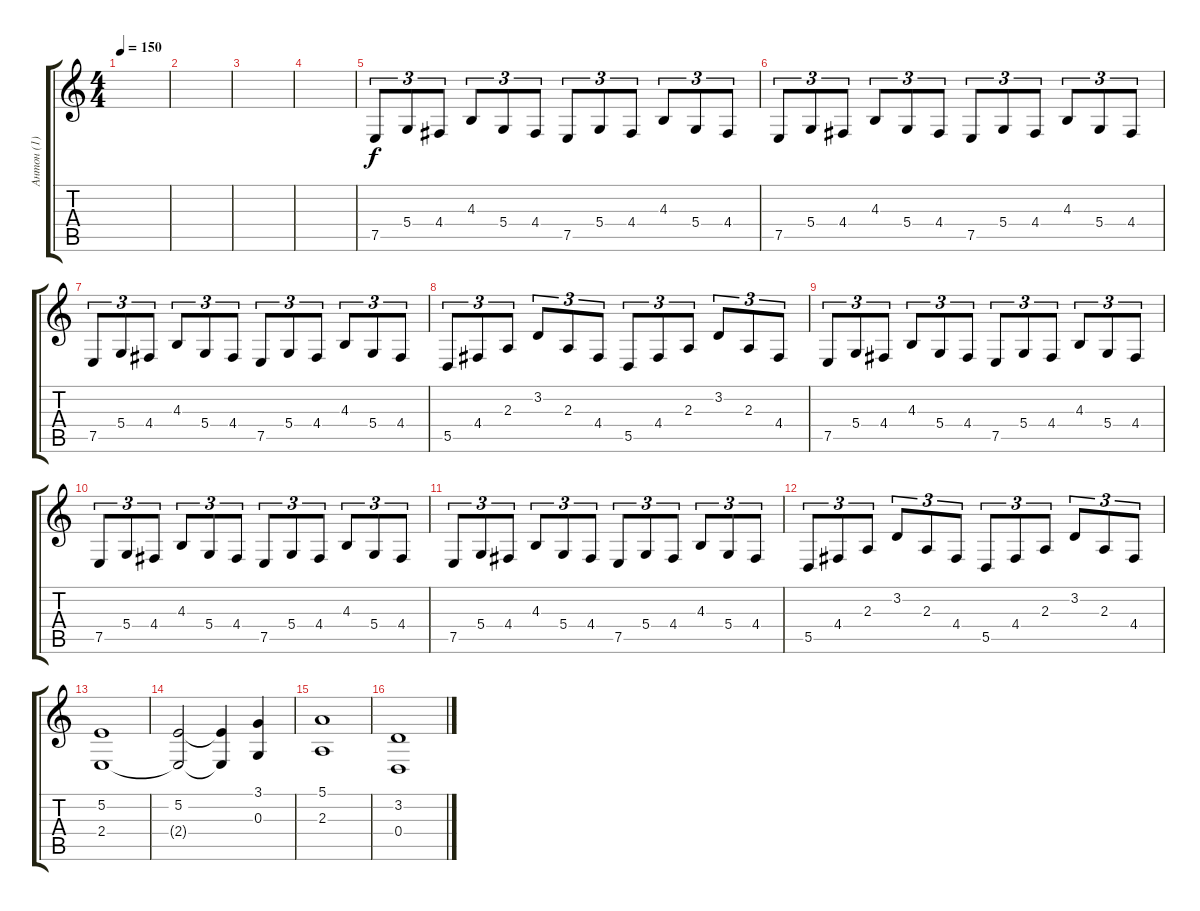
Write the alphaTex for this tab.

\track ("Антон (1) - клавиши" "Антон (1) ") {instrument acousticgrandpiano}
\staff {score tabs}
\tuning (E4 B3 G3 D3 A2 E2) {hide}
\ts (4 4)
\tempo 150
\clef g2
\ks c
|
|
|
|
7.5.8{tu (3 2)} 5.4.8{tu (3 2)} 4.4.8{tu (3 2)} 4.3.8{tu (3 2)} 5.4.8{tu (3 2)} 4.4.8{tu (3 2)} 7.5.8{tu (3 2)} 5.4.8{tu (3 2)} 4.4.8{tu (3 2)} 4.3.8{tu (3 2)} 5.4.8{tu (3 2)} 4.4.8{tu (3 2)} |
7.5.8{tu (3 2)} 5.4.8{tu (3 2)} 4.4.8{tu (3 2)} 4.3.8{tu (3 2)} 5.4.8{tu (3 2)} 4.4.8{tu (3 2)} 7.5.8{tu (3 2)} 5.4.8{tu (3 2)} 4.4.8{tu (3 2)} 4.3.8{tu (3 2)} 5.4.8{tu (3 2)} 4.4.8{tu (3 2)} |
7.5.8{tu (3 2)} 5.4.8{tu (3 2)} 4.4.8{tu (3 2)} 4.3.8{tu (3 2)} 5.4.8{tu (3 2)} 4.4.8{tu (3 2)} 7.5.8{tu (3 2)} 5.4.8{tu (3 2)} 4.4.8{tu (3 2)} 4.3.8{tu (3 2)} 5.4.8{tu (3 2)} 4.4.8{tu (3 2)} |
5.5.8{tu (3 2)} 4.4.8{tu (3 2)} 2.3.8{tu (3 2)} 3.2.8{tu (3 2)} 2.3.8{tu (3 2)} 4.4.8{tu (3 2)} 5.5.8{tu (3 2)} 4.4.8{tu (3 2)} 2.3.8{tu (3 2)} 3.2.8{tu (3 2)} 2.3.8{tu (3 2)} 4.4.8{tu (3 2)} |
7.5.8{tu (3 2)} 5.4.8{tu (3 2)} 4.4.8{tu (3 2)} 4.3.8{tu (3 2)} 5.4.8{tu (3 2)} 4.4.8{tu (3 2)} 7.5.8{tu (3 2)} 5.4.8{tu (3 2)} 4.4.8{tu (3 2)} 4.3.8{tu (3 2)} 5.4.8{tu (3 2)} 4.4.8{tu (3 2)} |
7.5.8{tu (3 2)} 5.4.8{tu (3 2)} 4.4.8{tu (3 2)} 4.3.8{tu (3 2)} 5.4.8{tu (3 2)} 4.4.8{tu (3 2)} 7.5.8{tu (3 2)} 5.4.8{tu (3 2)} 4.4.8{tu (3 2)} 4.3.8{tu (3 2)} 5.4.8{tu (3 2)} 4.4.8{tu (3 2)} |
7.5.8{tu (3 2)} 5.4.8{tu (3 2)} 4.4.8{tu (3 2)} 4.3.8{tu (3 2)} 5.4.8{tu (3 2)} 4.4.8{tu (3 2)} 7.5.8{tu (3 2)} 5.4.8{tu (3 2)} 4.4.8{tu (3 2)} 4.3.8{tu (3 2)} 5.4.8{tu (3 2)} 4.4.8{tu (3 2)} |
5.5.8{tu (3 2)} 4.4.8{tu (3 2)} 2.3.8{tu (3 2)} 3.2.8{tu (3 2)} 2.3.8{tu (3 2)} 4.4.8{tu (3 2)} 5.5.8{tu (3 2)} 4.4.8{tu (3 2)} 2.3.8{tu (3 2)} 3.2.8{tu (3 2)} 2.3.8{tu (3 2)} 4.4.8{tu (3 2)} |
(5.2 2.4).1 |
(5.2 2.4{t}).2 (5.2{t} 2.4{t}).4 (3.1 0.3).4 |
(5.1 2.3).1 |
(3.2 0.4).1
